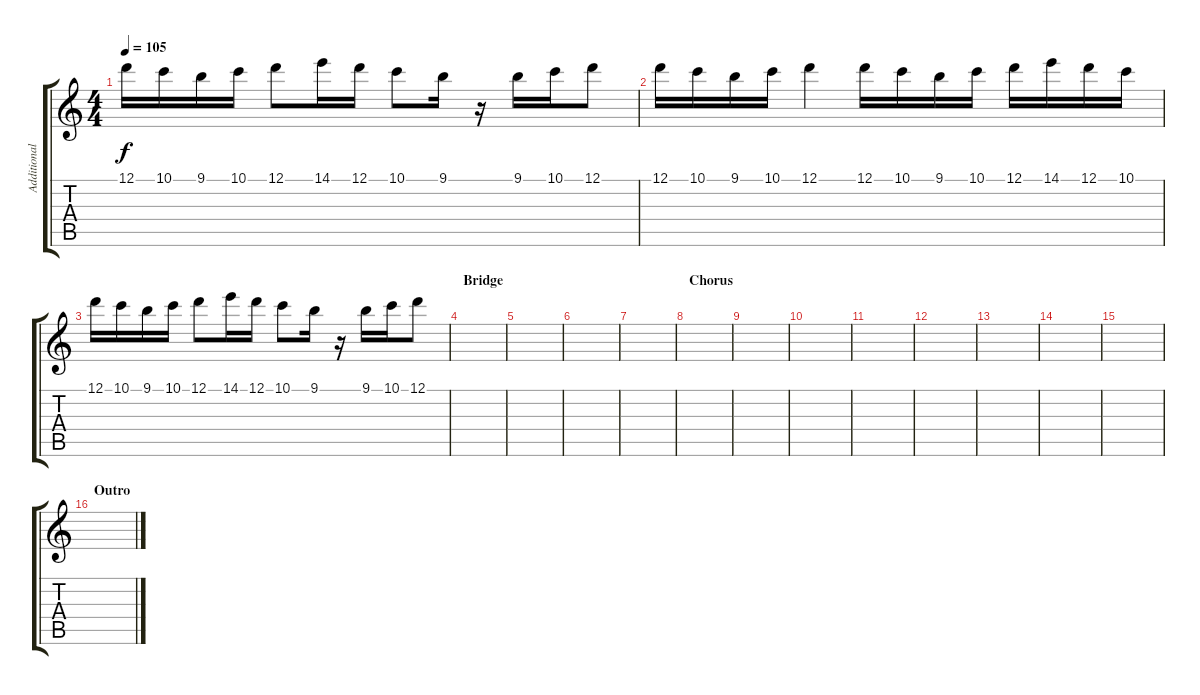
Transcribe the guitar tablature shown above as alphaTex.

\track ("Additional Guitar" "Additional") {instrument distortionguitar}
\staff {score tabs}
\tuning (D4 A3 F3 C3 G2 D2) {hide}
\ts (4 4)
\tempo 105
\clef g2
\ks c
12.1.16{dy f} 10.1.16 9.1.16 10.1.16 12.1.8 14.1.16 12.1.16 10.1.8 9.1.16 r.16 9.1.16 10.1.16 12.1.8 |
12.1.16 10.1.16 9.1.16 10.1.16 12.1.4 12.1.16 10.1.16 9.1.16 10.1.16 12.1.16 14.1.16 12.1.16 10.1.16 |
12.1.16 10.1.16 9.1.16 10.1.16 12.1.8 14.1.16 12.1.16 10.1.8 9.1.16 r.16 9.1.16 10.1.16 12.1.8 |
\section ("" "Bridge")
|
|
|
|
\section ("" "Chorus")
|
|
|
|
|
|
|
|
\section ("" "Outro")
